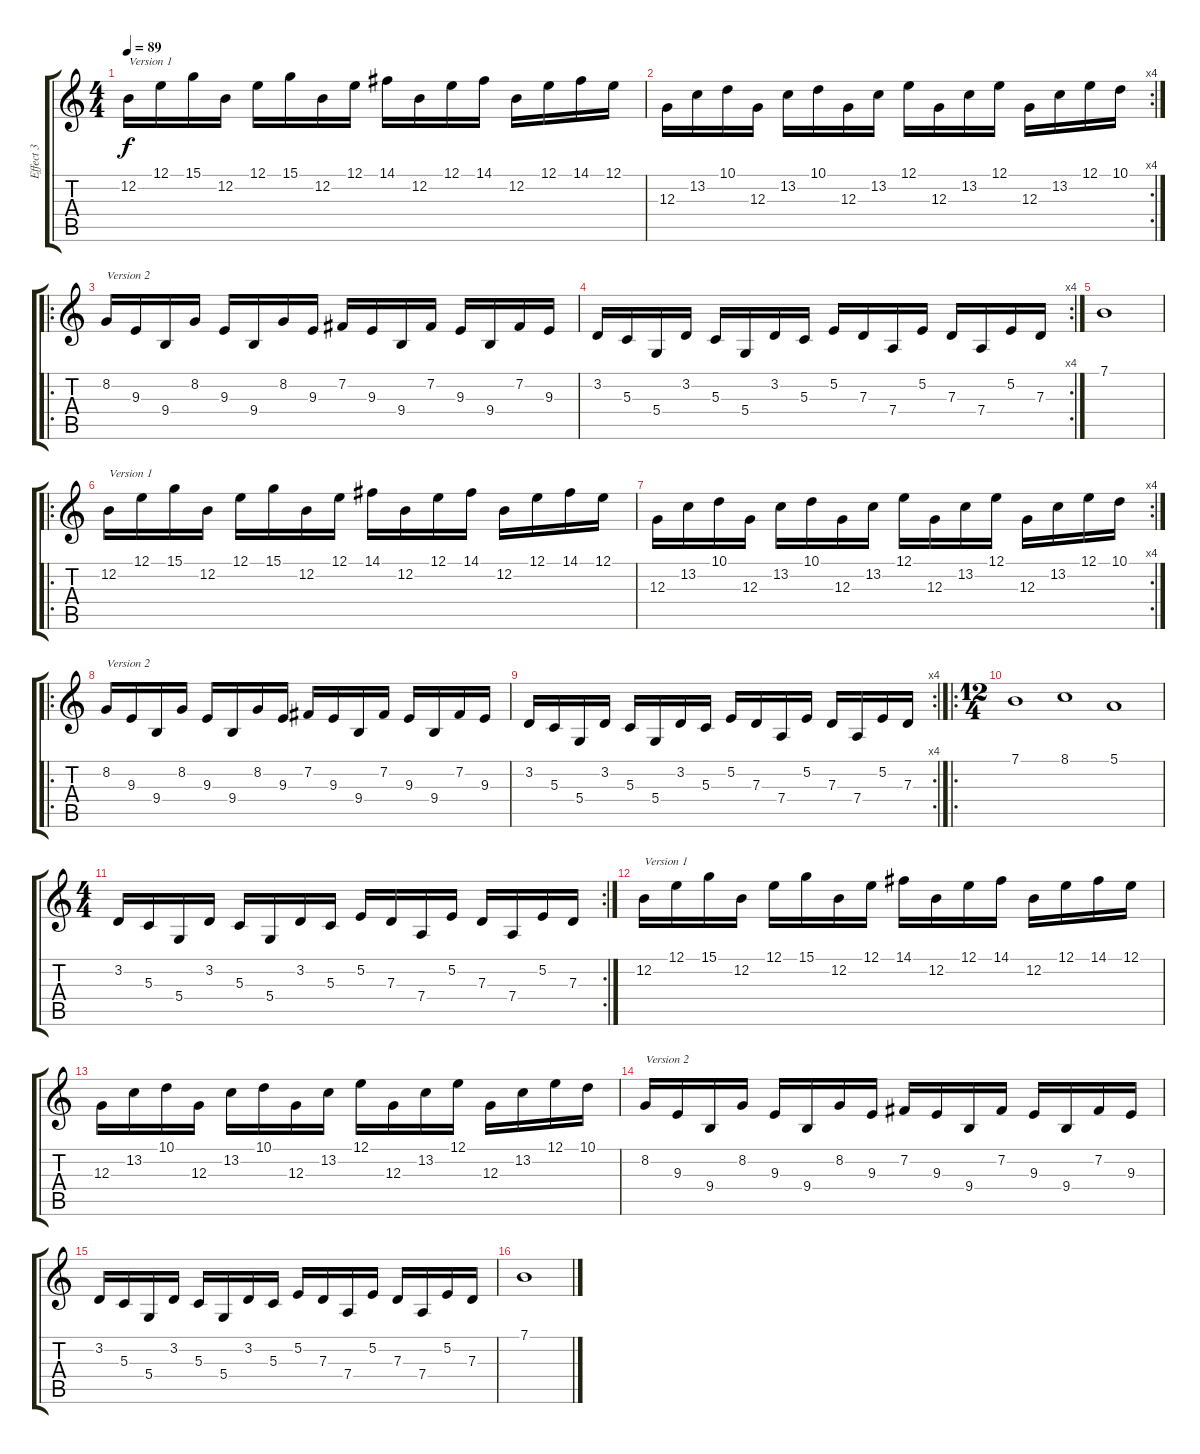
\track ("Effect 3" "Effect 3") {instrument fx1rain}
\staff {score tabs}
\tuning (E4 B3 G3 D3 A2 E2) {hide}
\ts (4 4)
\tempo 89
\clef g2
\ks c
12.2.16{txt "Version 1" dy f instrument fx1rain} 12.1.16 15.1.16 12.2.16 12.1.16 15.1.16 12.2.16 12.1.16 14.1.16 12.2.16 12.1.16 14.1.16 12.2.16 12.1.16 14.1.16 12.1.16 |
\rc 4
12.3.16 13.2.16 10.1.16 12.3.16 13.2.16 10.1.16 12.3.16 13.2.16 12.1.16 12.3.16 13.2.16 12.1.16 12.3.16 13.2.16 12.1.16 10.1.16 |
\ro
8.2.16{txt "Version 2"} 9.3.16 9.4.16 8.2.16 9.3.16 9.4.16 8.2.16 9.3.16 7.2.16 9.3.16 9.4.16 7.2.16 9.3.16 9.4.16 7.2.16 9.3.16 |
\rc 4
3.2.16 5.3.16 5.4.16 3.2.16 5.3.16 5.4.16 3.2.16 5.3.16 5.2.16 7.3.16 7.4.16 5.2.16 7.3.16 7.4.16 5.2.16 7.3.16 |
7.1.1 |
\ro
12.2.16{txt "Version 1"} 12.1.16 15.1.16 12.2.16 12.1.16 15.1.16 12.2.16 12.1.16 14.1.16 12.2.16 12.1.16 14.1.16 12.2.16 12.1.16 14.1.16 12.1.16 |
\rc 4
12.3.16 13.2.16 10.1.16 12.3.16 13.2.16 10.1.16 12.3.16 13.2.16 12.1.16 12.3.16 13.2.16 12.1.16 12.3.16 13.2.16 12.1.16 10.1.16 |
\ro
8.2.16{txt "Version 2"} 9.3.16 9.4.16 8.2.16 9.3.16 9.4.16 8.2.16 9.3.16 7.2.16 9.3.16 9.4.16 7.2.16 9.3.16 9.4.16 7.2.16 9.3.16 |
\rc 4
3.2.16 5.3.16 5.4.16 3.2.16 5.3.16 5.4.16 3.2.16 5.3.16 5.2.16 7.3.16 7.4.16 5.2.16 7.3.16 7.4.16 5.2.16 7.3.16 |
\ro
\ts (12 4)
7.1.1 8.1.1 5.1.1 |
\rc 2
\ts (4 4)
3.2.16 5.3.16 5.4.16 3.2.16 5.3.16 5.4.16 3.2.16 5.3.16 5.2.16 7.3.16 7.4.16 5.2.16 7.3.16 7.4.16 5.2.16 7.3.16 |
12.2.16{txt "Version 1"} 12.1.16 15.1.16 12.2.16 12.1.16 15.1.16 12.2.16 12.1.16 14.1.16 12.2.16 12.1.16 14.1.16 12.2.16 12.1.16 14.1.16 12.1.16 |
12.3.16 13.2.16 10.1.16 12.3.16 13.2.16 10.1.16 12.3.16 13.2.16 12.1.16 12.3.16 13.2.16 12.1.16 12.3.16 13.2.16 12.1.16 10.1.16 |
8.2.16{txt "Version 2"} 9.3.16 9.4.16 8.2.16 9.3.16 9.4.16 8.2.16 9.3.16 7.2.16 9.3.16 9.4.16 7.2.16 9.3.16 9.4.16 7.2.16 9.3.16 |
3.2.16 5.3.16 5.4.16 3.2.16 5.3.16 5.4.16 3.2.16 5.3.16 5.2.16 7.3.16 7.4.16 5.2.16 7.3.16 7.4.16 5.2.16 7.3.16 |
7.1.1
